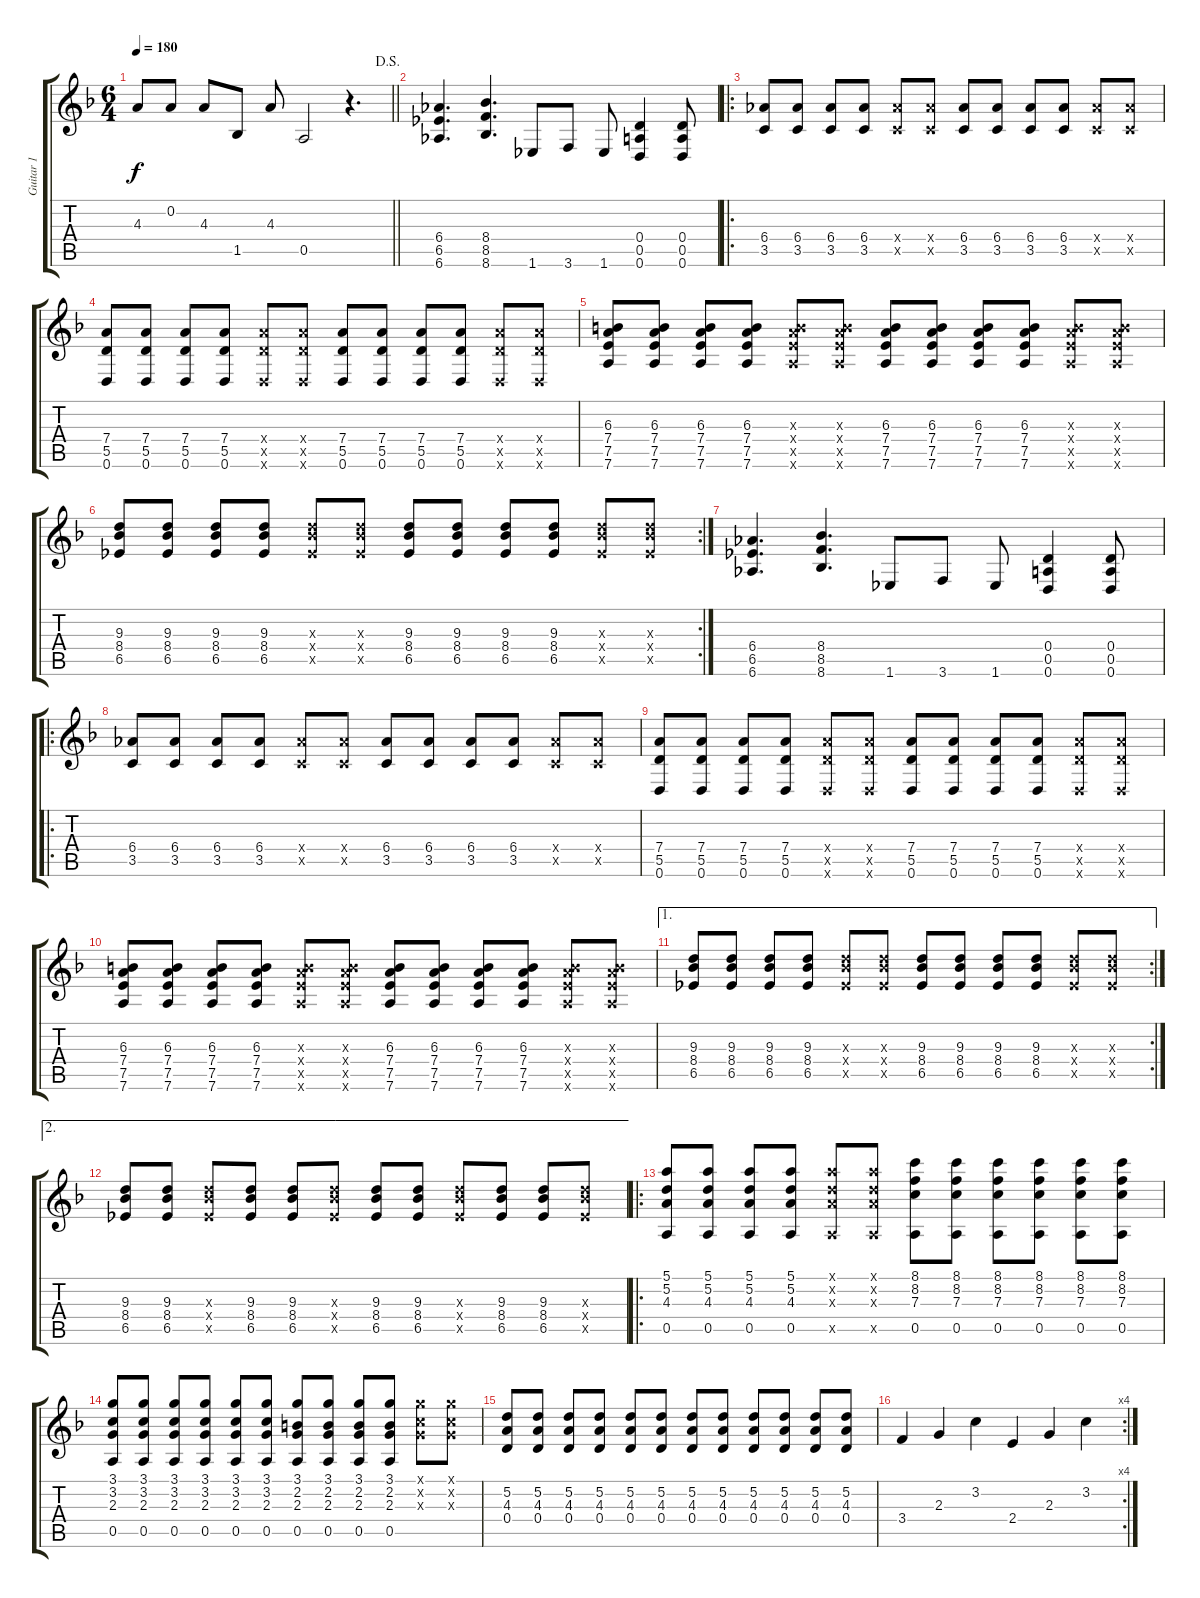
\track ("Guitar 1" "Guitar 1") {instrument distortionguitar}
\staff {score tabs}
\tuning (E4 A3 F3 D3 A2 D2) {hide}
\ts (6 4)
\jump dalsegno
\tempo 180
\clef g2
\barLineRight lightlight
\ks dminor
4.3.8{dy f} 0.2.8 4.3.8 1.5.8 4.3.8 0.5.2 r.4{d} |
(6.4 6.5 6.6).4{d} (8.4 8.5 8.6).4{d} 1.6.8 3.6.8 1.6.8 (0.4 0.5 0.6).4 (0.4 0.5 0.6).8 |
\ro
(6.4 3.5).8 (6.4 3.5).8 (6.4 3.5).8 (6.4 3.5).8 (6.4{x} 3.5{x}).8 (6.4{x} 3.5{x}).8 (6.4 3.5).8 (6.4 3.5).8 (6.4 3.5).8 (6.4 3.5).8 (6.4{x} 3.5{x}).8 (6.4{x} 3.5{x}).8 |
(7.4 5.5 0.6).8 (7.4 5.5 0.6).8 (7.4 5.5 0.6).8 (7.4 5.5 0.6).8 (7.4{x} 5.5{x} 0.6{x}).8 (7.4{x} 5.5{x} 0.6{x}).8 (7.4 5.5 0.6).8 (7.4 5.5 0.6).8 (7.4 5.5 0.6).8 (7.4 5.5 0.6).8 (7.4{x} 5.5{x} 0.6{x}).8 (7.4{x} 5.5{x} 0.6{x}).8 |
(6.3 7.4 7.5 7.6).8 (6.3 7.4 7.5 7.6).8 (6.3 7.4 7.5 7.6).8 (6.3 7.4 7.5 7.6).8 (6.3{x} 7.4{x} 7.5{x} 7.6{x}).8 (6.3{x} 7.4{x} 7.5{x} 7.6{x}).8 (6.3 7.4 7.5 7.6).8 (6.3 7.4 7.5 7.6).8 (6.3 7.4 7.5 7.6).8 (6.3 7.4 7.5 7.6).8 (6.3{x} 7.4{x} 7.5{x} 7.6{x}).8 (6.3{x} 7.4{x} 7.5{x} 7.6{x}).8 |
\rc 2
(9.3 8.4 6.5).8 (9.3 8.4 6.5).8 (9.3 8.4 6.5).8 (9.3 8.4 6.5).8 (9.3{x} 8.4{x} 6.5{x}).8 (9.3{x} 8.4{x} 6.5{x}).8 (9.3 8.4 6.5).8 (9.3 8.4 6.5).8 (9.3 8.4 6.5).8 (9.3 8.4 6.5).8 (9.3{x} 8.4{x} 6.5{x}).8 (9.3{x} 8.4{x} 6.5{x}).8 |
(6.4 6.5 6.6).4{d} (8.4 8.5 8.6).4{d} 1.6.8 3.6.8 1.6.8 (0.4 0.5 0.6).4 (0.4 0.5 0.6).8 |
\ro
(6.4 3.5).8 (6.4 3.5).8 (6.4 3.5).8 (6.4 3.5).8 (6.4{x} 3.5{x}).8 (6.4{x} 3.5{x}).8 (6.4 3.5).8 (6.4 3.5).8 (6.4 3.5).8 (6.4 3.5).8 (6.4{x} 3.5{x}).8 (6.4{x} 3.5{x}).8 |
(7.4 5.5 0.6).8 (7.4 5.5 0.6).8 (7.4 5.5 0.6).8 (7.4 5.5 0.6).8 (7.4{x} 5.5{x} 0.6{x}).8 (7.4{x} 5.5{x} 0.6{x}).8 (7.4 5.5 0.6).8 (7.4 5.5 0.6).8 (7.4 5.5 0.6).8 (7.4 5.5 0.6).8 (7.4{x} 5.5{x} 0.6{x}).8 (7.4{x} 5.5{x} 0.6{x}).8 |
(6.3 7.4 7.5 7.6).8 (6.3 7.4 7.5 7.6).8 (6.3 7.4 7.5 7.6).8 (6.3 7.4 7.5 7.6).8 (6.3{x} 7.4{x} 7.5{x} 7.6{x}).8 (6.3{x} 7.4{x} 7.5{x} 7.6{x}).8 (6.3 7.4 7.5 7.6).8 (6.3 7.4 7.5 7.6).8 (6.3 7.4 7.5 7.6).8 (6.3 7.4 7.5 7.6).8 (6.3{x} 7.4{x} 7.5{x} 7.6{x}).8 (6.3{x} 7.4{x} 7.5{x} 7.6{x}).8 |
\ae 1
\rc 2
(9.3 8.4 6.5).8 (9.3 8.4 6.5).8 (9.3 8.4 6.5).8 (9.3 8.4 6.5).8 (9.3{x} 8.4{x} 6.5{x}).8 (9.3{x} 8.4{x} 6.5{x}).8 (9.3 8.4 6.5).8 (9.3 8.4 6.5).8 (9.3 8.4 6.5).8 (9.3 8.4 6.5).8 (9.3{x} 8.4{x} 6.5{x}).8 (9.3{x} 8.4{x} 6.5{x}).8 |
\ae 2
(9.3 8.4 6.5).8 (9.3 8.4 6.5).8 (9.3{x} 8.4{x} 6.5{x}).8 (9.3 8.4 6.5).8 (9.3 8.4 6.5).8 (9.3{x} 8.4{x} 6.5{x}).8 (9.3 8.4 6.5).8 (9.3 8.4 6.5).8 (9.3{x} 8.4{x} 6.5{x}).8 (9.3 8.4 6.5).8 (9.3 8.4 6.5).8 (9.3{x} 8.4{x} 6.5{x}).8 |
\ro
(5.1 5.2 4.3 0.5).8 (5.1 5.2 4.3 0.5).8 (5.1 5.2 4.3 0.5).8 (5.1 5.2 4.3 0.5).8 (5.1{x} 5.2{x} 4.3{x} 0.5{x}).8 (5.1{x} 5.2{x} 4.3{x} 0.5{x}).8 (8.1 8.2 7.3 0.5).8 (8.1 8.2 7.3 0.5).8 (8.1 8.2 7.3 0.5).8 (8.1 8.2 7.3 0.5).8 (8.1 8.2 7.3 0.5).8 (8.1 8.2 7.3 0.5).8 |
(3.1 3.2 2.3 0.5).8 (3.1 3.2 2.3 0.5).8 (3.1 3.2 2.3 0.5).8 (3.1 3.2 2.3 0.5).8 (3.1 3.2 2.3 0.5).8 (3.1 3.2 2.3 0.5).8 (3.1 2.2 2.3 0.5).8 (3.1 2.2 2.3 0.5).8 (3.1 2.2 2.3 0.5).8 (3.1 2.2 2.3 0.5).8 (3.1{x} 3.2{x} 2.3{x}).8 (3.1{x} 3.2{x} 2.3{x}).8 |
(5.2 4.3 0.4).8 (5.2 4.3 0.4).8 (5.2 4.3 0.4).8 (5.2 4.3 0.4).8 (5.2 4.3 0.4).8 (5.2 4.3 0.4).8 (5.2 4.3 0.4).8 (5.2 4.3 0.4).8 (5.2 4.3 0.4).8 (5.2 4.3 0.4).8 (5.2 4.3 0.4).8 (5.2 4.3 0.4).8 |
\rc 4
3.4.4 2.3.4 3.2.4 2.4.4 2.3.4 3.2.4
